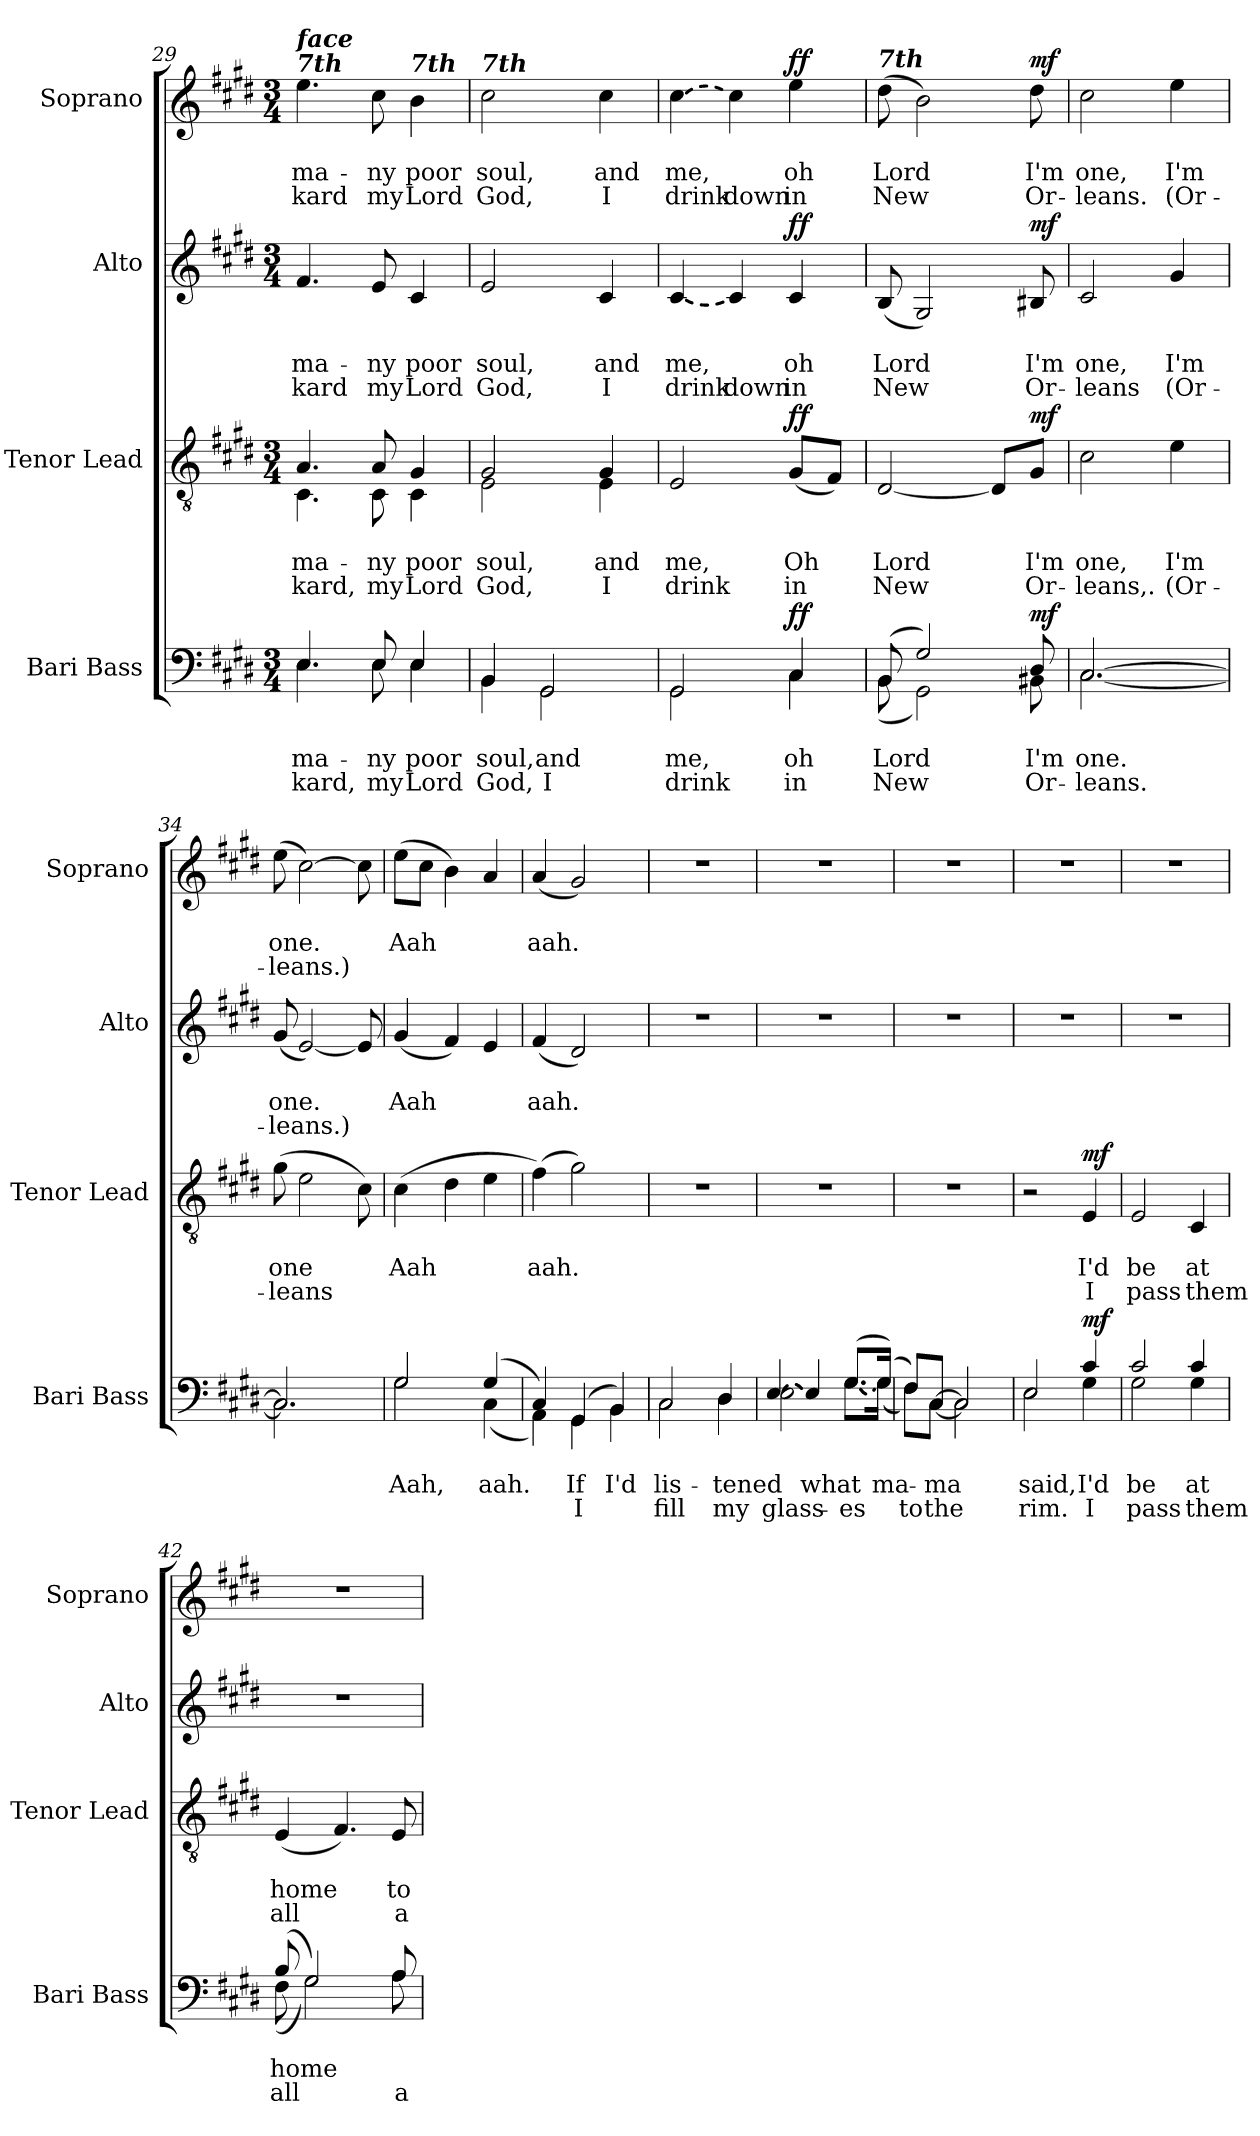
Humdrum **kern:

**kern	**text	**text	**text	**dynam	**kern	**text	**text	**text	**dynam	**kern	**text	**text	**text	**dynam	**kern	**text	**text	**text	**dynam
*part4	*part4	*part4	*part4	*part4	*part3	*part3	*part3	*part3	*part3	*part2	*part2	*part2	*part2	*part2	*part1	*part1	*part1	*part1	*part1
*staff4	*staff4	*staff4	*staff4	*staff4	*staff3	*staff3	*staff3	*staff3	*staff3	*staff2	*staff2	*staff2	*staff2	*staff2	*staff1	*staff1	*staff1	*staff1	*staff1
*I"Bari Bass	*	*	*	*	*I"Tenor Lead	*	*	*	*	*I"Alto	*	*	*	*	*I"Soprano	*	*	*	*
*I'Bari Bass	*	*	*	*	*I'Tenor  Lead	*	*	*	*	*I'Alto	*	*	*	*	*I'Soprano	*	*	*	*
*clefF4	*	*	*	*	*clefGv2	*	*	*	*	*clefG2	*	*	*	*	*clefG2	*	*	*	*
*k[f#c#g#d#]	*	*	*	*	*k[f#c#g#d#]	*	*	*	*	*k[f#c#g#d#]	*	*	*	*	*k[f#c#g#d#]	*	*	*	*
*M3/4	*	*	*	*	*M3/4	*	*	*	*	*M3/4	*	*	*	*	*M3/4	*	*	*	*
=29	=29	=29	=29	=29	=29	=29	=29	=29	=29	=29	=29	=29	=29	=29	=29	=29	=29	=29	=29
!	!	!	!	!	!	!	!	!	!	!	!	!	!	!	!LO:TX:Bi:t=7th	!	!	!	!
!	!	!	!	!	!	!	!	!	!	!	!	!	!	!	!LO:TX:a:Bi:t=face	!	!	!	!
!	!	!LO:LY:b	!LO:LY:b	!	!	!	!LO:LY:b	!LO:LY:b	!	!	!	!LO:LY:b	!LO:LY:b	!	!	!	!LO:LY:b	!LO:LY:b	!
*^	*	*	*	*	*^	*	*	*	*	*	*	*	*	*	*	*	*	*	*
4.E/	4.E\	.	ma-	-kard,	.	4.A/	4.C#\	.	ma-	-kard,	.	4.f#/	.	ma-	-kard	.	4.ee\	.	ma-	-kard	.
!	!	!	!LO:LY:b	!LO:LY:b	!	!	!	!	!LO:LY:b	!LO:LY:b	!	!	!	!LO:LY:b	!LO:LY:b	!	!	!	!LO:LY:b	!LO:LY:b	!
8E/	8E\	.	-ny	my	.	8A/	8C#\	.	-ny	my	.	8e/	.	-ny	my	.	8cc#\	.	-ny	my	.
!	!	!	!	!	!	!	!	!	!	!	!	!	!	!	!	!	!LO:TX:Bi:t=7th	!	!	!	!
!	!	!	!LO:LY:b	!LO:LY:b	!	!	!	!	!LO:LY:b	!LO:LY:b	!	!	!	!LO:LY:b	!LO:LY:b	!	!	!	!LO:LY:b	!LO:LY:b	!
4E/	4E\	.	poor	Lord	.	4G#/	4C#\	.	poor	Lord	.	4c#/	.	poor	Lord	.	4b\	.	poor	Lord	.
!!LO:PB:g=z
=30	=30	=30	=30	=30	=30	=30	=30	=30	=30	=30	=30	=30	=30	=30	=30	=30	=30	=30	=30	=30	=30
!	!	!	!	!	!	!	!	!	!	!	!	!	!	!	!	!	!LO:TX:Bi:t=7th	!	!	!	!
!	!	!	!LO:LY:b	!LO:LY:b	!	!	!	!	!LO:LY:b	!LO:LY:b	!	!	!	!LO:LY:b	!LO:LY:b	!	!	!	!LO:LY:b	!LO:LY:b	!
4BB/	4BB\	.	soul,	God,	.	2G#/	2E\	.	soul,	God,	.	2e/	.	soul,	God,	.	2cc#\	.	soul,	God,	.
!	!	!	!LO:LY:b	!LO:LY:b	!	!	!	!	!	!	!	!	!	!	!	!	!	!	!	!	!
2GG#/	2GG#\	.	and	I	.	.	.	.	.	.	.	.	.	.	.	.	.	.	.	.	.
!	!	!	!	!	!	!	!	!	!LO:LY:b	!LO:LY:b	!	!	!	!LO:LY:b	!LO:LY:b	!	!	!	!LO:LY:b	!LO:LY:b	!
.	.	.	.	.	.	4G#/	4E\	.	and	I	.	4c#/	.	and	I	.	4cc#\	.	and	I	.
=31	=31	=31	=31	=31	=31	=31	=31	=31	=31	=31	=31	=31	=31	=31	=31	=31	=31	=31	=31	=31	=31
!	!	!	!LO:LY:b	!LO:LY:b	!	!	!	!	!LO:LY:b	!LO:LY:b	!	!LO:T:dash	!	!LO:LY:b	!LO:LY:b	!	!LO:T:dash	!	!LO:LY:b	!LO:LY:b	!
*	*	*	*	*	*	*v	*v	*	*	*	*	*	*	*	*	*	*	*	*	*	*
2GG#/	2GG#\	.	me,	drink	.	2E/	.	me,	drink	.	[4c#/	.	me,	drink	.	[4cc#\	.	me,	drink	.
!	!	!	!	!	!	!	!	!	!	!	!	!	!	!LO:LY:b	!	!	!	!	!LO:LY:b	!
.	.	.	.	.	.	.	.	.	.	.	4c#/]	.	.	down	.	4cc#\]	.	.	down	.
!	!	!	!LO:LY:b	!LO:LY:b	!LO:DY:a	!	!	!LO:LY:b	!LO:LY:b	!LO:DY:a	!	!	!LO:LY:b	!LO:LY:b	!LO:DY:a	!	!	!LO:LY:b	!LO:LY:b	!LO:DY:a
4C#/	4C#\	.	oh	in	ff	(<8G#/L	.	Oh	in	ff	4c#/	.	oh	in	ff	4ee\	.	oh	in	ff
.	.	.	.	.	.	8F#/J)	.	.	.	.	.	.	.	.	.	.	.	.	.	.
=32	=32	=32	=32	=32	=32	=32	=32	=32	=32	=32	=32	=32	=32	=32	=32	=32	=32	=32	=32	=32
!	!	!	!	!	!	!	!	!	!	!	!	!	!	!	!	!LO:TX:a:Bi:t=7th	!	!	!	!
!	!	!	!LO:LY:b	!LO:LY:b	!	!	!	!LO:LY:b	!LO:LY:b	!	!	!	!LO:LY:b	!LO:LY:b	!	!	!	!LO:LY:b	!LO:LY:b	!
(>8BB/	(<8BB\	.	Lord	New	.	[2D#/	.	Lord	New	.	(<8B/	.	Lord	New	.	(>8dd#\	.	Lord	New	.
2G#/)	2GG#\)	.	.	.	.	.	.	.	.	.	2G#/)	.	.	.	.	2b\)	.	.	.	.
.	.	.	.	.	.	8D#/L]	.	.	.	.	.	.	.	.	.	.	.	.	.	.
!	!	!	!LO:LY:b	!LO:LY:b	!LO:DY:a	!	!	!LO:LY:b	!LO:LY:b	!LO:DY:a	!	!	!LO:LY:b	!LO:LY:b	!LO:DY:a	!	!	!LO:LY:b	!LO:LY:b	!LO:DY:a
8D#/	8BB#X\	.	I'm	Or-	mf	8G#/J	.	I'm	Or-	mf	8B#X/	.	I'm	Or-	mf	8dd#\	.	I'm	Or-	mf
=33	=33	=33	=33	=33	=33	=33	=33	=33	=33	=33	=33	=33	=33	=33	=33	=33	=33	=33	=33	=33
!	!	!	!LO:LY:b	!LO:LY:b	!	!	!	!LO:LY:b	!LO:LY:b	!	!	!	!LO:LY:b	!LO:LY:b	!	!	!	!LO:LY:b	!LO:LY:b	!
[2.C#/	[2.C#\	.	one.	-leans.	.	2c#\	.	one,	-leans,.	.	2c#/	.	one,	-leans	.	2cc#\	.	one,	-leans.	.
!	!	!	!	!	!	!	!	!LO:LY:b	!LO:LY:b	!	!	!	!LO:LY:b	!LO:LY:b	!	!	!	!LO:LY:b	!LO:LY:b	!
.	.	.	.	.	.	4e\	.	I'm	(Or-	.	4g#/	.	I'm	(Or-	.	4ee\	.	I'm	(Or-	.
=34	=34	=34	=34	=34	=34	=34	=34	=34	=34	=34	=34	=34	=34	=34	=34	=34	=34	=34	=34	=34
!	!	!	!	!	!	!	!	!LO:LY:b	!LO:LY:b	!	!	!	!LO:LY:b	!LO:LY:b	!	!	!	!LO:LY:b	!LO:LY:b	!
2.C#/]	2.C#\]	.	.	.	.	(>8g#\	.	one	-leans	.	(<8g#/	.	one.	-leans.)	.	(>8ee\	.	one.	-leans.)	.
.	.	.	.	.	.	2e\	.	.	.	.	[2e/)	.	.	.	.	[2cc#\)	.	.	.	.
.	.	.	.	.	.	8c#\)	.	.	.	.	8e/]	.	.	.	.	8cc#\]	.	.	.	.
=35	=35	=35	=35	=35	=35	=35	=35	=35	=35	=35	=35	=35	=35	=35	=35	=35	=35	=35	=35	=35
!	!	!	!LO:LY:b	!	!	!	!	!LO:LY:b	!	!	!	!	!LO:LY:b	!	!	!	!	!LO:LY:b	!	!
2G#/	2G#\	.	Aah,	.	.	(>4c#\	.	Aah	.	.	(<4g#/	.	Aah	.	.	(>8ee\L	.	Aah	.	.
.	.	.	.	.	.	.	.	.	.	.	.	.	.	.	.	8cc#\J	.	.	.	.
.	.	.	.	.	.	4d#\	.	.	.	.	4f#/)	.	.	.	.	4b\)	.	.	.	.
!	!	!	!LO:LY:b	!	!	!	!	!	!	!	!	!	!	!	!	!	!	!	!	!
(>4G#/	(<4C#\	.	aah.	.	.	4e\	.	.	.	.	4e/	.	.	.	.	4a/	.	.	.	.
=36	=36	=36	=36	=36	=36	=36	=36	=36	=36	=36	=36	=36	=36	=36	=36	=36	=36	=36	=36	=36
!	!	!	!	!	!	!	!	!LO:LY:b	!	!	!	!	!LO:LY:b	!	!	!	!	!LO:LY:b	!	!
4C#/)	4AA\)	.	.	.	.	(>4f#\)	.	aah.	.	.	(<4f#/	.	aah.	.	.	(<4a/	.	aah.	.	.
!	!	!	!LO:LY:b	!LO:LY:b	!	!	!	!	!	!	!	!	!	!	!	!	!	!	!	!
(>4GG#/	4GG#\	.	If	I	.	2g#\)	.	.	.	.	2d#/)	.	.	.	.	2g#/)	.	.	.	.
!	!	!	!LO:LY:b	!	!	!	!	!	!	!	!	!	!	!	!	!	!	!	!	!
4BB/)	4BB\	.	I'd	.	.	.	.	.	.	.	.	.	.	.	.	.	.	.	.	.
=37	=37	=37	=37	=37	=37	=37	=37	=37	=37	=37	=37	=37	=37	=37	=37	=37	=37	=37	=37	=37
!	!	!	!LO:LY:b	!LO:LY:b	!	!	!	!	!	!	!	!	!	!	!	!	!	!	!	!
2C#/	2C#\	.	lis-	fill	.	2.r	.	.	.	.	2.r	.	.	.	.	2.r	.	.	.	.
!	!	!	!LO:LY:b	!LO:LY:b	!	!	!	!	!	!	!	!	!	!	!	!	!	!	!	!
4D#/	4D#\	.	-tened	my	.	.	.	.	.	.	.	.	.	.	.	.	.	.	.	.
=38	=38	=38	=38	=38	=38	=38	=38	=38	=38	=38	=38	=38	=38	=38	=38	=38	=38	=38	=38	=38
!LO:T:dash	!	!	!LO:LY:b	!	!	!	!	!	!	!	!	!	!	!	!	!	!	!	!	!
!	!	!	!	!LO:LY:b	!	!	!	!	!	!	!	!	!	!	!	!	!	!	!	!
[4E/	2E\	.	.	glass-	.	2.r	.	.	.	.	2.r	.	.	.	.	2.r	.	.	.	.
!	!	!	!LO:LY:b	!	!	!	!	!	!	!	!	!	!	!	!	!	!	!	!	!
4E/]	.	.	what	.	.	.	.	.	.	.	.	.	.	.	.	.	.	.	.	.
!	!LO:T:dash	!	!LO:LY:b	!	!	!	!	!	!	!	!	!	!	!	!	!	!	!	!	!
!	!	!	!	!LO:LY:b	!	!	!	!	!	!	!	!	!	!	!	!	!	!	!	!
(>8.G#/L	[8.G#\L	.	.	-es	.	.	.	.	.	.	.	.	.	.	.	.	.	.	.	.
!	!	!	!LO:LY:b	!	!	!	!	!	!	!	!	!	!	!	!	!	!	!	!	!
(>16G#/Jk)	(<16G#\Jk]	.	ma-	.	.	.	.	.	.	.	.	.	.	.	.	.	.	.	.	.
=39	=39	=39	=39	=39	=39	=39	=39	=39	=39	=39	=39	=39	=39	=39	=39	=39	=39	=39	=39	=39
!	!	!	!	!LO:LY:b	!	!	!	!	!	!	!	!	!	!	!	!	!	!	!	!
8F#/L)	8F#\L)	.	.	to	.	2.r	.	.	.	.	2.r	.	.	.	.	2.r	.	.	.	.
!	!	!	!LO:LY:b	!LO:LY:b	!	!	!	!	!	!	!	!	!	!	!	!	!	!	!	!
[8C#/J	[8C#\J	.	-ma	the	.	.	.	.	.	.	.	.	.	.	.	.	.	.	.	.
2C#/]	2C#\]	.	.	.	.	.	.	.	.	.	.	.	.	.	.	.	.	.	.	.
=40	=40	=40	=40	=40	=40	=40	=40	=40	=40	=40	=40	=40	=40	=40	=40	=40	=40	=40	=40	=40
!	!	!	!LO:LY:b	!LO:LY:b	!	!	!	!	!	!	!	!	!	!	!	!	!	!	!	!
2E/	2E\	.	said,	rim.	.	2r	.	.	.	.	2.r	.	.	.	.	2.r	.	.	.	.
!	!	!	!LO:LY:b	!LO:LY:b	!LO:DY:a	!	!	!LO:LY:b	!LO:LY:b	!LO:DY:a	!	!	!	!	!	!	!	!	!	!
4c#/	4G#\	.	I'd	I	mf	4E/	.	I'd	I	mf	.	.	.	.	.	.	.	.	.	.
!!LO:LB:g=z
=41	=41	=41	=41	=41	=41	=41	=41	=41	=41	=41	=41	=41	=41	=41	=41	=41	=41	=41	=41	=41
!	!	!	!LO:LY:b	!LO:LY:b	!	!	!	!LO:LY:b	!LO:LY:b	!	!	!	!	!	!	!	!	!	!	!
2c#/	2G#\	.	be	pass	.	2E/	.	be	pass	.	2.r	.	.	.	.	2.r	.	.	.	.
!	!	!	!LO:LY:b	!LO:LY:b	!	!	!	!LO:LY:b	!LO:LY:b	!	!	!	!	!	!	!	!	!	!	!
4c#/	4G#\	.	at	them	.	4C#/	.	at	them	.	.	.	.	.	.	.	.	.	.	.
=42	=42	=42	=42	=42	=42	=42	=42	=42	=42	=42	=42	=42	=42	=42	=42	=42	=42	=42	=42	=42
!	!	!	!LO:LY:b	!LO:LY:b	!	!	!	!LO:LY:b	!LO:LY:b	!	!	!	!	!	!	!	!	!	!	!
(>8B/	(<8F#\	.	home	all	.	(<4E/	.	home	all	.	2.r	.	.	.	.	2.r	.	.	.	.
2G#/)	2G#\)	.	.	.	.	.	.	.	.	.	.	.	.	.	.	.	.	.	.	.
.	.	.	.	.	.	4.F#/)	.	.	.	.	.	.	.	.	.	.	.	.	.	.
!	!	!	!LO:LY:b	!	!	!	!	!	!	!	!	!	!	!	!	!	!	!	!	!
!	!	!	!	!LO:LY:b	!	!	!	!LO:LY:b	!LO:LY:b	!	!	!	!	!	!	!	!	!	!	!
8A/	8A\	.	.	a-	.	8E/	.	to-	a-	.	.	.	.	.	.	.	.	.	.	.
*v	*v	*	*	*	*	*	*	*	*	*	*	*	*	*	*	*	*	*	*	*
=	=	=	=	=	=	=	=	=	=	=	=	=	=	=	=	=	=	=	=
*-	*-	*-	*-	*-	*-	*-	*-	*-	*-	*-	*-	*-	*-	*-	*-	*-	*-	*-	*-
